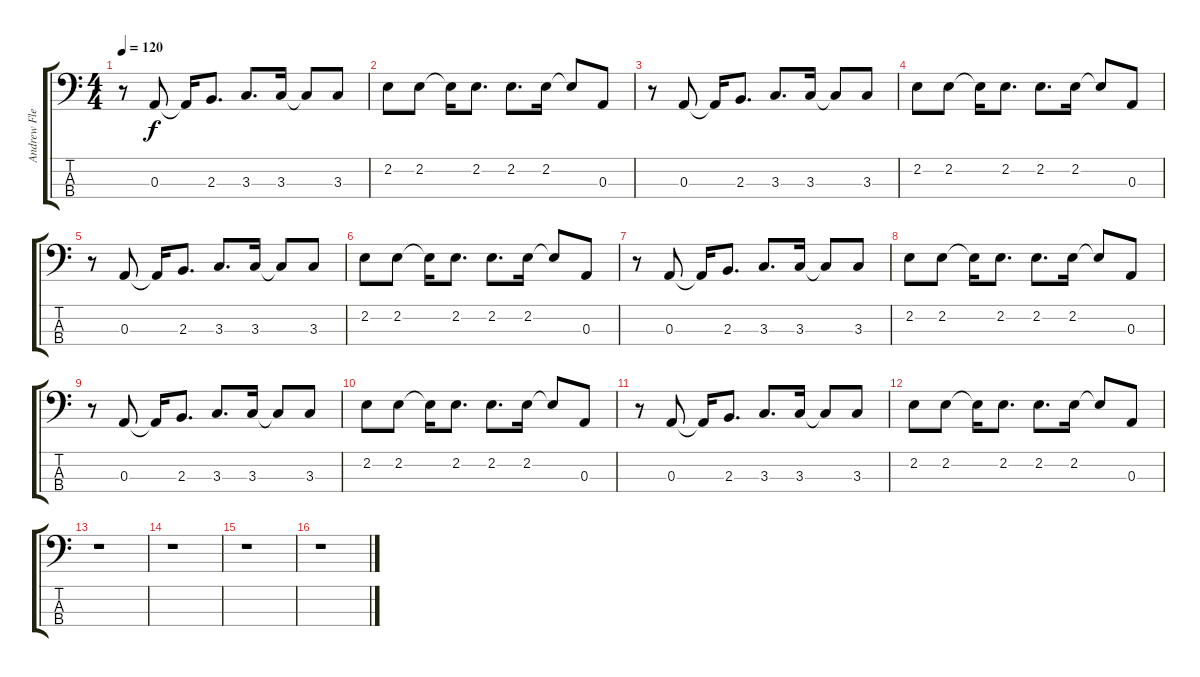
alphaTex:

\track ("Andrew Fletcher - Synth Bass" "Andrew Fle") {instrument synthbass1}
\staff {score tabs}
\tuning (G2 D2 A1 E1) {hide}
\ts (4 4)
\tempo 120
\clef f4
\ks c
r.8{dy f} 0.3.8 0.3{t}.16 2.3.8{d} 3.3.8{d} 3.3.16 3.3{t}.8 3.3.8 |
2.2.8 2.2.8 2.2{t}.16 2.2.8{d} 2.2.8{d} 2.2.16 2.2{t}.8 0.3.8 |
r.8 0.3.8 0.3{t}.16 2.3.8{d} 3.3.8{d} 3.3.16 3.3{t}.8 3.3.8 |
2.2.8 2.2.8 2.2{t}.16 2.2.8{d} 2.2.8{d} 2.2.16 2.2{t}.8 0.3.8 |
r.8 0.3.8 0.3{t}.16 2.3.8{d} 3.3.8{d} 3.3.16 3.3{t}.8 3.3.8 |
2.2.8 2.2.8 2.2{t}.16 2.2.8{d} 2.2.8{d} 2.2.16 2.2{t}.8 0.3.8 |
r.8 0.3.8 0.3{t}.16 2.3.8{d} 3.3.8{d} 3.3.16 3.3{t}.8 3.3.8 |
2.2.8 2.2.8 2.2{t}.16 2.2.8{d} 2.2.8{d} 2.2.16 2.2{t}.8 0.3.8 |
r.8{volume 0} 0.3.8 0.3{t}.16 2.3.8{d} 3.3.8{d} 3.3.16 3.3{t}.8 3.3.8 |
2.2.8 2.2.8 2.2{t}.16 2.2.8{d} 2.2.8{d} 2.2.16 2.2{t}.8 0.3.8 |
r.8 0.3.8 0.3{t}.16 2.3.8{d} 3.3.8{d} 3.3.16 3.3{t}.8 3.3.8 |
2.2.8 2.2.8 2.2{t}.16 2.2.8{d} 2.2.8{d} 2.2.16 2.2{t}.8 0.3.8 |
r.1 |
r.1 |
r.1 |
r.1
